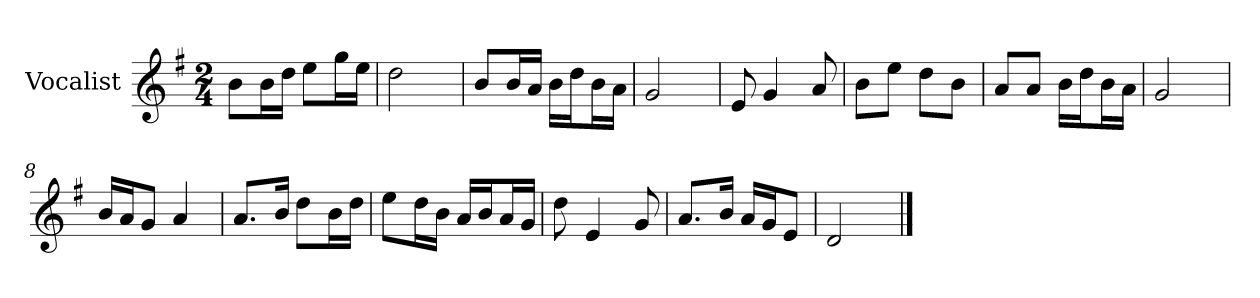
**kern
*part1
*staff1
*I"Vocalist
*k[f#]
*G:
*M2/4
=
8bL
16bL
16ddJJ
8eeL
16ggL
16eeJJ
=1
2dd
=2
8bL
16bL
16aJJ
16bLL
16ddJ
16bL
16aJJ
=3
2g
=4
8e
4g
8a
=5
8bL
8eeJ
8ddL
8bJ
=6
8aL
8aJ
16bLL
16ddJ
16bL
16aJJ
=7
2g
=8
16bLL
16aJ
8gJ
4a
=9
8.aL
16bJk
8ddL
16bL
16ddJJ
=10
8eeL
16ddL
16bJJ
16aLL
16bJ
16aL
16gJJ
=11
8dd
4e
8g
=12
8.aL
16bJk
16aLL
16gJ
8eJ
=13
2d
==
*-
